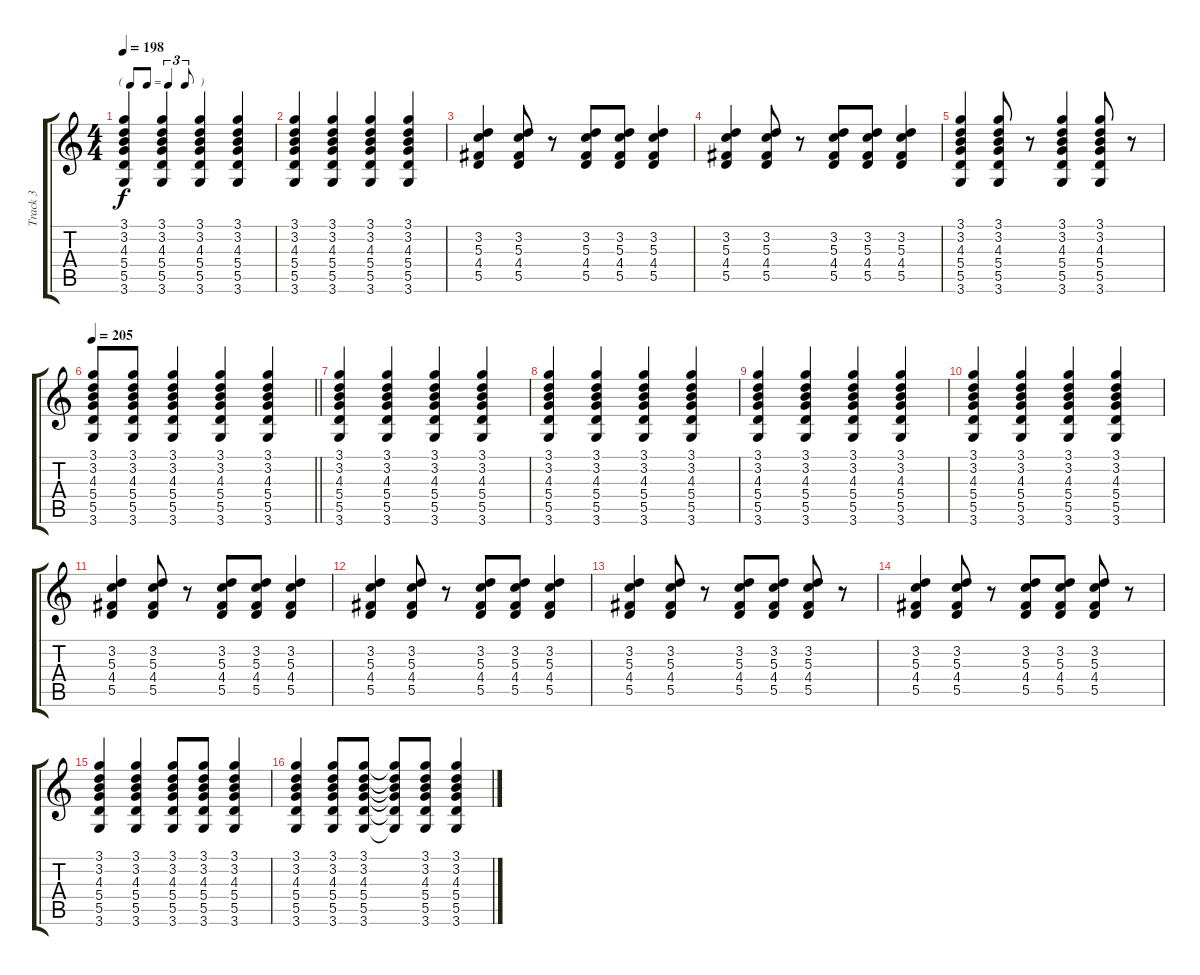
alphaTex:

\track ("Track 3" "Track 3") {instrument acousticguitarsteel}
\staff {score tabs}
\tuning (E4 B3 G3 D3 A2 E2) {hide}
\ts (4 4)
\tf triplet8th
\tempo 198
\clef g2
\ks c
(3.1 3.2 4.3 5.4 5.5 3.6).4{dy f} (3.1 3.2 4.3 5.4 5.5 3.6).4 (3.1 3.2 4.3 5.4 5.5 3.6).4 (3.1 3.2 4.3 5.4 5.5 3.6).4 |
(3.1 3.2 4.3 5.4 5.5 3.6).4 (3.1 3.2 4.3 5.4 5.5 3.6).4 (3.1 3.2 4.3 5.4 5.5 3.6).4 (3.1 3.2 4.3 5.4 5.5 3.6).4 |
(3.2 5.3 4.4 5.5).4 (3.2 5.3 4.4 5.5).8 r.8 (3.2 5.3 4.4 5.5).8 (3.2 5.3 4.4 5.5).8 (3.2 5.3 4.4 5.5).4 |
(3.2 5.3 4.4 5.5).4 (3.2 5.3 4.4 5.5).8 r.8 (3.2 5.3 4.4 5.5).8 (3.2 5.3 4.4 5.5).8 (3.2 5.3 4.4 5.5).4 |
(3.1 3.2 4.3 5.4 5.5 3.6).4 (3.1 3.2 4.3 5.4 5.5 3.6).8 r.8 (3.1 3.2 4.3 5.4 5.5 3.6).4 (3.1 3.2 4.3 5.4 5.5 3.6).8 r.8 |
\tempo 205
\barLineRight lightlight
(3.1 3.2 4.3 5.4 5.5 3.6).8 (3.1 3.2 4.3 5.4 5.5 3.6).8 (3.1 3.2 4.3 5.4 5.5 3.6).4 (3.1 3.2 4.3 5.4 5.5 3.6).4 (3.1 3.2 4.3 5.4 5.5 3.6).4 |
(3.1 3.2 4.3 5.4 5.5 3.6).4 (3.1 3.2 4.3 5.4 5.5 3.6).4 (3.1 3.2 4.3 5.4 5.5 3.6).4 (3.1 3.2 4.3 5.4 5.5 3.6).4 |
(3.1 3.2 4.3 5.4 5.5 3.6).4 (3.1 3.2 4.3 5.4 5.5 3.6).4 (3.1 3.2 4.3 5.4 5.5 3.6).4 (3.1 3.2 4.3 5.4 5.5 3.6).4 |
(3.1 3.2 4.3 5.4 5.5 3.6).4 (3.1 3.2 4.3 5.4 5.5 3.6).4 (3.1 3.2 4.3 5.4 5.5 3.6).4 (3.1 3.2 4.3 5.4 5.5 3.6).4 |
(3.1 3.2 4.3 5.4 5.5 3.6).4 (3.1 3.2 4.3 5.4 5.5 3.6).4 (3.1 3.2 4.3 5.4 5.5 3.6).4 (3.1 3.2 4.3 5.4 5.5 3.6).4 |
(3.2 5.3 4.4 5.5).4 (3.2 5.3 4.4 5.5).8 r.8 (3.2 5.3 4.4 5.5).8 (3.2 5.3 4.4 5.5).8 (3.2 5.3 4.4 5.5).4 |
(3.2 5.3 4.4 5.5).4 (3.2 5.3 4.4 5.5).8 r.8 (3.2 5.3 4.4 5.5).8 (3.2 5.3 4.4 5.5).8 (3.2 5.3 4.4 5.5).4 |
(3.2 5.3 4.4 5.5).4 (3.2 5.3 4.4 5.5).8 r.8 (3.2 5.3 4.4 5.5).8 (3.2 5.3 4.4 5.5).8 (3.2 5.3 4.4 5.5).8 r.8 |
(3.2 5.3 4.4 5.5).4 (3.2 5.3 4.4 5.5).8 r.8 (3.2 5.3 4.4 5.5).8 (3.2 5.3 4.4 5.5).8 (3.2 5.3 4.4 5.5).8 r.8 |
(3.1 3.2 4.3 5.4 5.5 3.6).4 (3.1 3.2 4.3 5.4 5.5 3.6).4 (3.1 3.2 4.3 5.4 5.5 3.6).8 (3.1 3.2 4.3 5.4 5.5 3.6).8 (3.1 3.2 4.3 5.4 5.5 3.6).4 |
(3.1 3.2 4.3 5.4 5.5 3.6).4 (3.1 3.2 4.3 5.4 5.5 3.6).8 (3.1 3.2 4.3 5.4 5.5 3.6).8 (3.1{t} 3.2{t} 4.3{t} 5.4{t} 5.5{t} 3.6{t}).8 (3.1 3.2 4.3 5.4 5.5 3.6).8 (3.1 3.2 4.3 5.4 5.5 3.6).4
